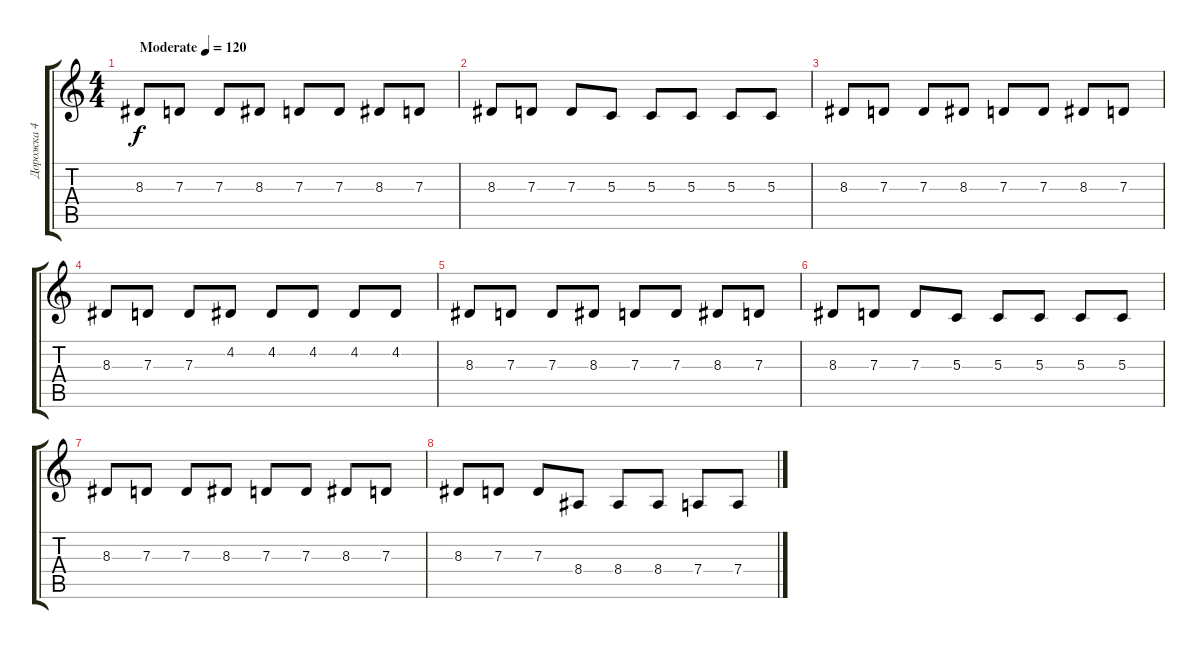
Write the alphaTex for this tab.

\track ("Дорожка 4" "Дорожка 4") {instrument pad3polysynth}
\staff {score tabs}
\tuning (E4 B3 G3 D3 A2 E2) {hide}
\ts (4 4)
\tempo (120 "Moderate")
\clef g2
\ks c
8.3.8{dy f instrument pad3polysynth} 7.3.8 7.3.8 8.3.8 7.3.8 7.3.8 8.3.8 7.3.8 |
8.3.8 7.3.8 7.3.8 5.3.8 5.3.8 5.3.8 5.3.8 5.3.8 |
8.3.8 7.3.8 7.3.8 8.3.8 7.3.8 7.3.8 8.3.8 7.3.8 |
8.3.8 7.3.8 7.3.8 4.2.8 4.2.8 4.2.8 4.2.8 4.2.8 |
8.3.8 7.3.8 7.3.8 8.3.8 7.3.8 7.3.8 8.3.8 7.3.8 |
8.3.8 7.3.8 7.3.8 5.3.8 5.3.8 5.3.8 5.3.8 5.3.8 |
8.3.8 7.3.8 7.3.8 8.3.8 7.3.8 7.3.8 8.3.8 7.3.8 |
8.3.8 7.3.8 7.3.8 8.4.8 8.4.8 8.4.8 7.4.8 7.4.8
